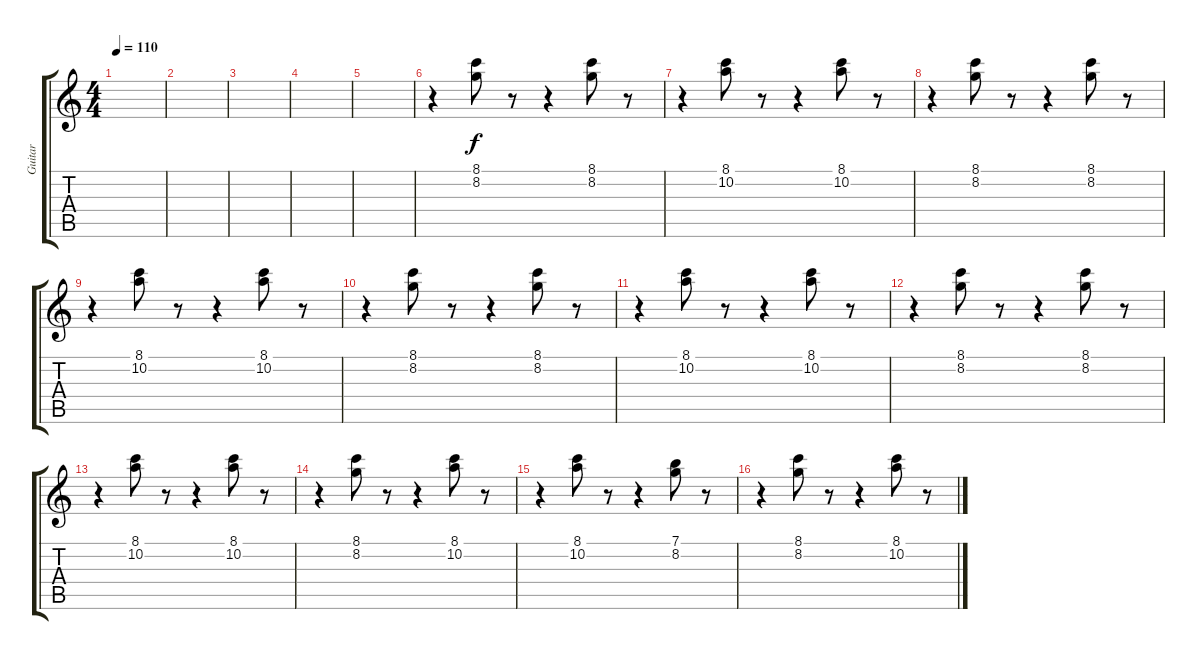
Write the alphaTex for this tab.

\track ("Guitar" "Guitar") {instrument electricguitarjazz}
\staff {score tabs}
\tuning (E4 B3 G3 D3 A2 E2) {hide}
\ts (4 4)
\tempo 110
\clef g2
\ks c
|
|
|
|
|
r.4 (8.1 8.2).8 r.8 r.4 (8.1 8.2).8 r.8 |
r.4 (8.1 10.2).8 r.8 r.4 (8.1 10.2).8 r.8 |
r.4 (8.1 8.2).8 r.8 r.4 (8.1 8.2).8 r.8 |
r.4 (8.1 10.2).8 r.8 r.4 (8.1 10.2).8 r.8 |
r.4 (8.1 8.2).8 r.8 r.4 (8.1 8.2).8 r.8 |
r.4 (8.1 10.2).8 r.8 r.4 (8.1 10.2).8 r.8 |
r.4 (8.1 8.2).8 r.8 r.4 (8.1 8.2).8 r.8 |
r.4 (8.1 10.2).8 r.8 r.4 (8.1 10.2).8 r.8 |
r.4 (8.1 8.2).8 r.8 r.4 (8.1 10.2).8 r.8 |
r.4 (8.1 10.2).8 r.8 r.4 (7.1 8.2).8 r.8 |
r.4 (8.1 8.2).8 r.8 r.4 (8.1 10.2).8 r.8
